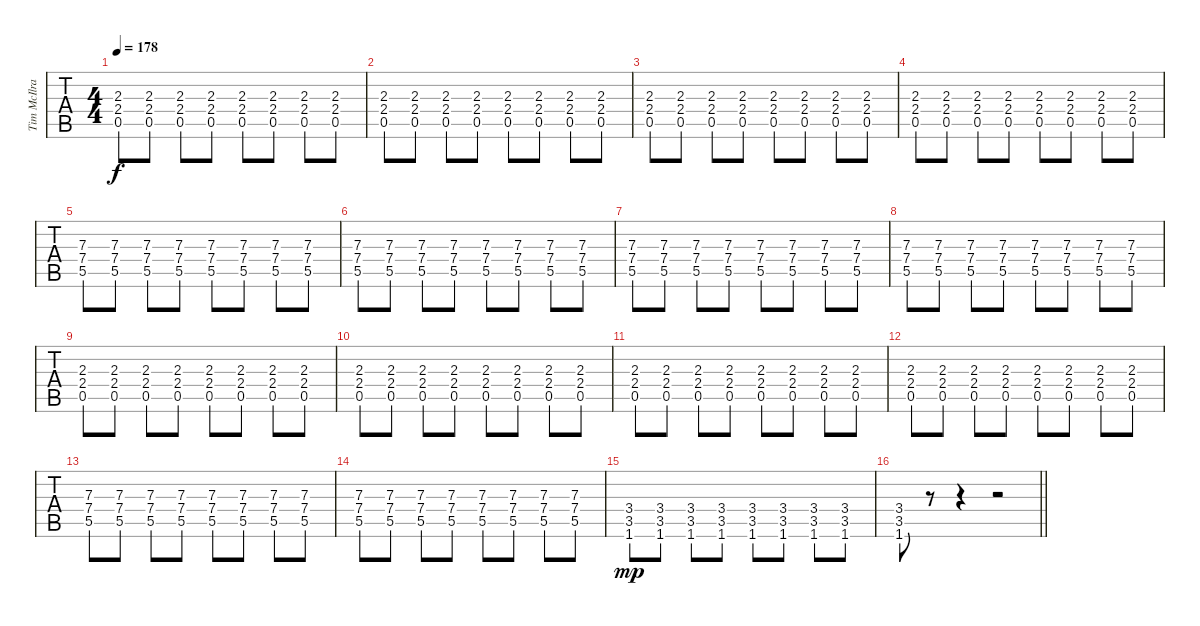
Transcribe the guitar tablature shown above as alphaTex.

\track ("Tim McIlrath - Guitar Two" "Tim McIlra") {instrument distortionguitar}
\staff {tabs}
\tuning (Eb4 Bb3 Gb3 Db3 Ab2 Eb2) {hide}
\ts (4 4)
\tempo 178
\clef g2
\ks c
(2.3 2.4 0.5).8{dy f} (2.3 2.4 0.5).8 (2.3 2.4 0.5).8 (2.3 2.4 0.5).8 (2.3 2.4 0.5).8 (2.3 2.4 0.5).8 (2.3 2.4 0.5).8 (2.3 2.4 0.5).8 |
(2.3 2.4 0.5).8 (2.3 2.4 0.5).8 (2.3 2.4 0.5).8 (2.3 2.4 0.5).8 (2.3 2.4 0.5).8 (2.3 2.4 0.5).8 (2.3 2.4 0.5).8 (2.3 2.4 0.5).8 |
(2.3 2.4 0.5).8 (2.3 2.4 0.5).8 (2.3 2.4 0.5).8 (2.3 2.4 0.5).8 (2.3 2.4 0.5).8 (2.3 2.4 0.5).8 (2.3 2.4 0.5).8 (2.3 2.4 0.5).8 |
(2.3 2.4 0.5).8 (2.3 2.4 0.5).8 (2.3 2.4 0.5).8 (2.3 2.4 0.5).8 (2.3 2.4 0.5).8 (2.3 2.4 0.5).8 (2.3 2.4 0.5).8 (2.3 2.4 0.5).8 |
(7.3 7.4 5.5).8 (7.3 7.4 5.5).8 (7.3 7.4 5.5).8 (7.3 7.4 5.5).8 (7.3 7.4 5.5).8 (7.3 7.4 5.5).8 (7.3 7.4 5.5).8 (7.3 7.4 5.5).8 |
(7.3 7.4 5.5).8 (7.3 7.4 5.5).8 (7.3 7.4 5.5).8 (7.3 7.4 5.5).8 (7.3 7.4 5.5).8 (7.3 7.4 5.5).8 (7.3 7.4 5.5).8 (7.3 7.4 5.5).8 |
(7.3 7.4 5.5).8 (7.3 7.4 5.5).8 (7.3 7.4 5.5).8 (7.3 7.4 5.5).8 (7.3 7.4 5.5).8 (7.3 7.4 5.5).8 (7.3 7.4 5.5).8 (7.3 7.4 5.5).8 |
(7.3 7.4 5.5).8 (7.3 7.4 5.5).8 (7.3 7.4 5.5).8 (7.3 7.4 5.5).8 (7.3 7.4 5.5).8 (7.3 7.4 5.5).8 (7.3 7.4 5.5).8 (7.3 7.4 5.5).8 |
(2.3 2.4 0.5).8 (2.3 2.4 0.5).8 (2.3 2.4 0.5).8 (2.3 2.4 0.5).8 (2.3 2.4 0.5).8 (2.3 2.4 0.5).8 (2.3 2.4 0.5).8 (2.3 2.4 0.5).8 |
(2.3 2.4 0.5).8 (2.3 2.4 0.5).8 (2.3 2.4 0.5).8 (2.3 2.4 0.5).8 (2.3 2.4 0.5).8 (2.3 2.4 0.5).8 (2.3 2.4 0.5).8 (2.3 2.4 0.5).8 |
(2.3 2.4 0.5).8 (2.3 2.4 0.5).8 (2.3 2.4 0.5).8 (2.3 2.4 0.5).8 (2.3 2.4 0.5).8 (2.3 2.4 0.5).8 (2.3 2.4 0.5).8 (2.3 2.4 0.5).8 |
(2.3 2.4 0.5).8 (2.3 2.4 0.5).8 (2.3 2.4 0.5).8 (2.3 2.4 0.5).8 (2.3 2.4 0.5).8 (2.3 2.4 0.5).8 (2.3 2.4 0.5).8 (2.3 2.4 0.5).8 |
(7.3 7.4 5.5).8 (7.3 7.4 5.5).8 (7.3 7.4 5.5).8 (7.3 7.4 5.5).8 (7.3 7.4 5.5).8 (7.3 7.4 5.5).8 (7.3 7.4 5.5).8 (7.3 7.4 5.5).8 |
(7.3 7.4 5.5).8 (7.3 7.4 5.5).8 (7.3 7.4 5.5).8 (7.3 7.4 5.5).8 (7.3 7.4 5.5).8 (7.3 7.4 5.5).8 (7.3 7.4 5.5).8 (7.3 7.4 5.5).8 |
(3.4 3.5 1.6).8{dy mp} (3.4 3.5 1.6).8 (3.4 3.5 1.6).8 (3.4 3.5 1.6).8 (3.4 3.5 1.6).8 (3.4 3.5 1.6).8 (3.4 3.5 1.6).8 (3.4 3.5 1.6).8 |
\barLineRight lightlight
(3.4 3.5 1.6).8 r.8 r.4 r.2
